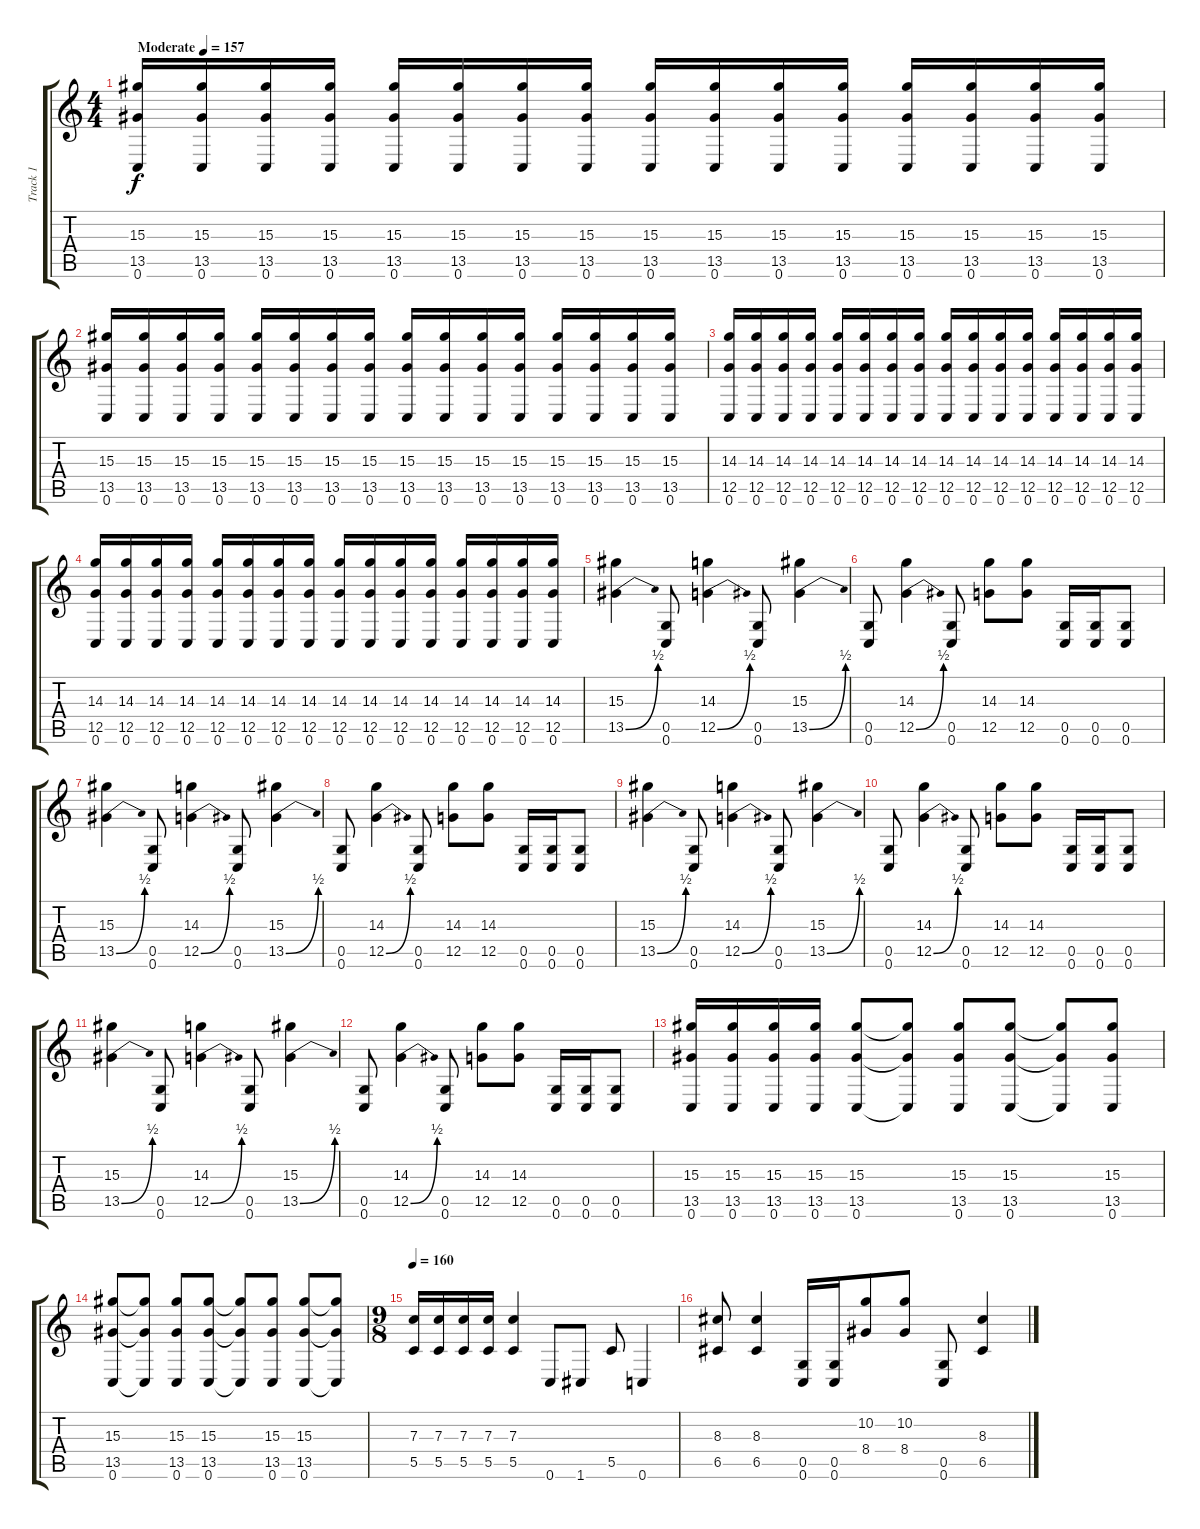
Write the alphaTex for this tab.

\track ("Track 1" "Track 1") {instrument distortionguitar}
\staff {score tabs}
\tuning (D4 A3 F3 C3 G2 C2) {hide}
\ts (4 4)
\tempo (157 "Moderate")
\clef g2
\ks c
(15.3 13.5 0.6).16{dy f instrument distortionguitar} (15.3 13.5 0.6).16 (15.3 13.5 0.6).16 (15.3 13.5 0.6).16 (15.3 13.5 0.6).16 (15.3 13.5 0.6).16 (15.3 13.5 0.6).16 (15.3 13.5 0.6).16 (15.3 13.5 0.6).16 (15.3 13.5 0.6).16 (15.3 13.5 0.6).16 (15.3 13.5 0.6).16 (15.3 13.5 0.6).16 (15.3 13.5 0.6).16 (15.3 13.5 0.6).16 (15.3 13.5 0.6).16 |
(15.3 13.5 0.6).16 (15.3 13.5 0.6).16 (15.3 13.5 0.6).16 (15.3 13.5 0.6).16 (15.3 13.5 0.6).16 (15.3 13.5 0.6).16 (15.3 13.5 0.6).16 (15.3 13.5 0.6).16 (15.3 13.5 0.6).16 (15.3 13.5 0.6).16 (15.3 13.5 0.6).16 (15.3 13.5 0.6).16 (15.3 13.5 0.6).16 (15.3 13.5 0.6).16 (15.3 13.5 0.6).16 (15.3 13.5 0.6).16 |
(14.3 12.5 0.6).16 (14.3 12.5 0.6).16 (14.3 12.5 0.6).16 (14.3 12.5 0.6).16 (14.3 12.5 0.6).16 (14.3 12.5 0.6).16 (14.3 12.5 0.6).16 (14.3 12.5 0.6).16 (14.3 12.5 0.6).16 (14.3 12.5 0.6).16 (14.3 12.5 0.6).16 (14.3 12.5 0.6).16 (14.3 12.5 0.6).16 (14.3 12.5 0.6).16 (14.3 12.5 0.6).16 (14.3 12.5 0.6).16 |
(14.3 12.5 0.6).16 (14.3 12.5 0.6).16 (14.3 12.5 0.6).16 (14.3 12.5 0.6).16 (14.3 12.5 0.6).16 (14.3 12.5 0.6).16 (14.3 12.5 0.6).16 (14.3 12.5 0.6).16 (14.3 12.5 0.6).16 (14.3 12.5 0.6).16 (14.3 12.5 0.6).16 (14.3 12.5 0.6).16 (14.3 12.5 0.6).16 (14.3 12.5 0.6).16 (14.3 12.5 0.6).16 (14.3 12.5 0.6).16 |
(15.3 13.5{be (bend 0 0 60 2)}).4 (0.5 0.6).8 (14.3 12.5{be (bend 0 0 60 2)}).4 (0.5 0.6).8 (15.3 13.5{be (bend 0 0 60 2)}).4 |
(0.5 0.6).8 (14.3 12.5{be (bend 0 0 60 2)}).4 (0.5 0.6).8 (14.3 12.5).8 (14.3 12.5).8 (0.5 0.6).16 (0.5 0.6).16 (0.5 0.6).8 |
(15.3 13.5{be (bend 0 0 60 2)}).4 (0.5 0.6).8 (14.3 12.5{be (bend 0 0 60 2)}).4 (0.5 0.6).8 (15.3 13.5{be (bend 0 0 60 2)}).4 |
(0.5 0.6).8 (14.3 12.5{be (bend 0 0 60 2)}).4 (0.5 0.6).8 (14.3 12.5).8 (14.3 12.5).8 (0.5 0.6).16 (0.5 0.6).16 (0.5 0.6).8 |
(15.3 13.5{be (bend 0 0 60 2)}).4 (0.5 0.6).8 (14.3 12.5{be (bend 0 0 60 2)}).4 (0.5 0.6).8 (15.3 13.5{be (bend 0 0 60 2)}).4 |
(0.5 0.6).8 (14.3 12.5{be (bend 0 0 60 2)}).4 (0.5 0.6).8 (14.3 12.5).8 (14.3 12.5).8 (0.5 0.6).16 (0.5 0.6).16 (0.5 0.6).8 |
(15.3 13.5{be (bend 0 0 60 2)}).4 (0.5 0.6).8 (14.3 12.5{be (bend 0 0 60 2)}).4 (0.5 0.6).8 (15.3 13.5{be (bend 0 0 60 2)}).4 |
(0.5 0.6).8 (14.3 12.5{be (bend 0 0 60 2)}).4 (0.5 0.6).8 (14.3 12.5).8 (14.3 12.5).8 (0.5 0.6).16 (0.5 0.6).16 (0.5 0.6).8 |
(15.3 13.5 0.6).16 (15.3 13.5 0.6).16 (15.3 13.5 0.6).16 (15.3 13.5 0.6).16 (15.3 13.5 0.6).8 (15.3{t} 13.5{t} 0.6{t}).8 (15.3 13.5 0.6).8 (15.3 13.5 0.6).8 (15.3{t} 13.5{t} 0.6{t}).8 (15.3 13.5 0.6).8 |
(15.3 13.5 0.6).8 (15.3{t} 13.5{t} 0.6{t}).8 (15.3 13.5 0.6).8 (15.3 13.5 0.6).8 (15.3{t} 13.5{t} 0.6{t}).8 (15.3 13.5 0.6).8 (15.3 13.5 0.6).8 (15.3{t} 13.5{t} 0.6{t}).8 |
\ts (9 8)
\tempo 160
(7.3 5.5).16 (7.3 5.5).16 (7.3 5.5).16 (7.3 5.5).16 (7.3 5.5).4 0.6.8 1.6.8 5.5.8 0.6.4 |
(8.3 6.5).8 (8.3 6.5).4 (0.5 0.6).16 (0.5 0.6).16 (10.2 8.4).8 (10.2 8.4).8 (0.5 0.6).8 (8.3 6.5).4
